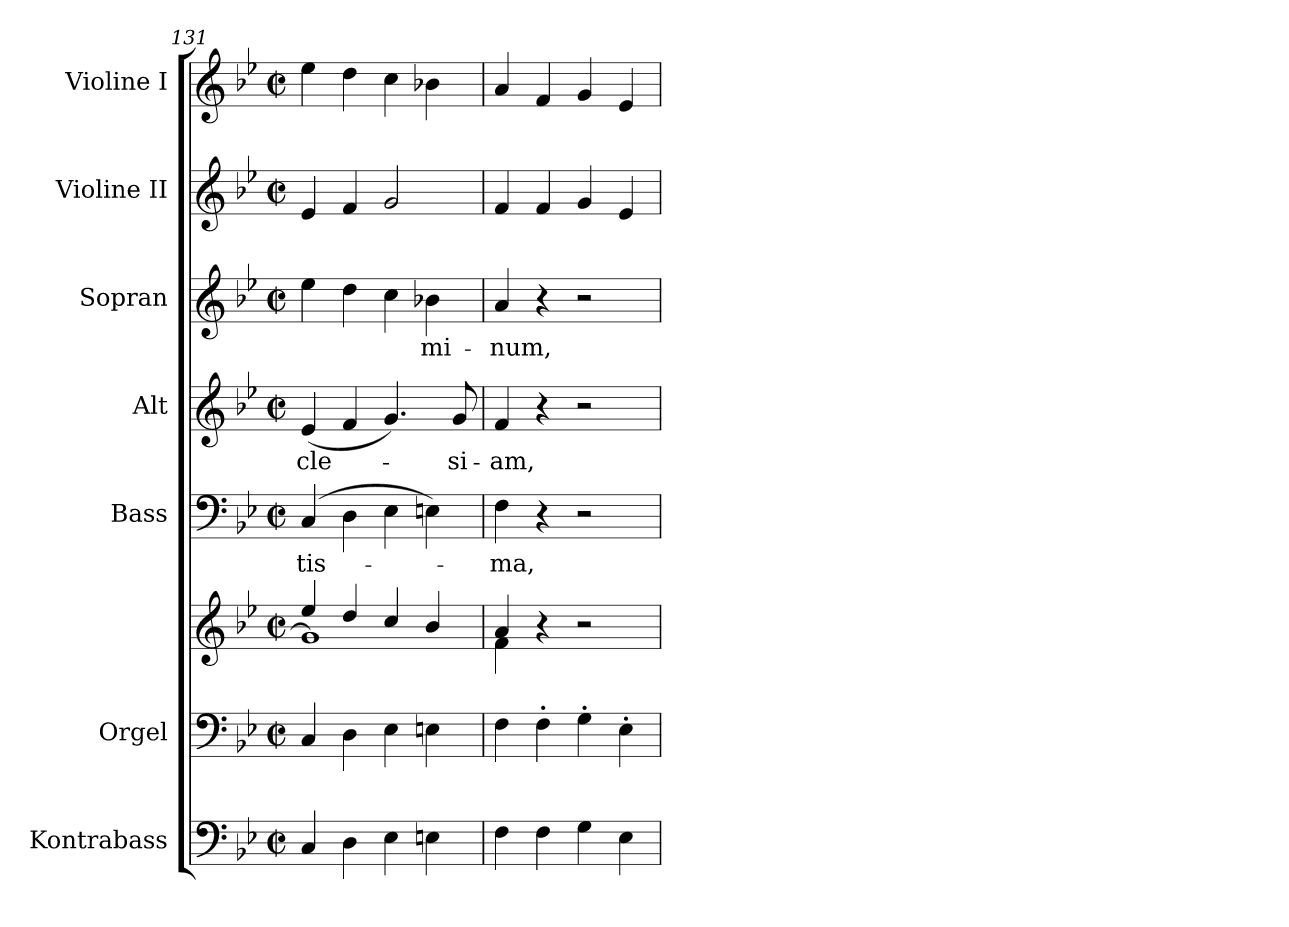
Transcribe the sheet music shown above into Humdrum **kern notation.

**kern	**kern	**kern	**kern	**text	**kern	**text	**kern	**text	**kern	**kern
*part7	*part6	*part6	*part5	*part5	*part4	*part4	*part3	*part3	*part2	*part1
*staff8	*staff7	*staff6	*staff5	*staff5	*staff4	*staff4	*staff3	*staff3	*staff2	*staff1
*I"Kontrabass	*I"Orgel	*	*I"Bass	*	*I"Alt	*	*I"Sopran	*	*I"Violine II	*I"Violine I
*I'Kb.	*I'Org.	*	*I'B	*	*I'A	*	*I'S	*	*I'Vl. II	*I'Vl. I
!!LO:PB:g=z
*clefF4	*clefF4	*clefG2	*clefF4	*	*clefG2	*	*clefG2	*	*clefG2	*clefG2
*ITrd7c12	*	*	*	*	*	*	*	*	*	*
*k[b-e-]	*k[b-e-]	*k[b-e-]	*k[b-e-]	*	*k[b-e-]	*	*k[b-e-]	*	*k[b-e-]	*k[b-e-]
*B-:	*B-:	*B-:	*B-:	*	*B-:	*	*B-:	*	*B-:	*B-:
*M2/2	*M2/2	*M2/2	*M2/2	*	*M2/2	*	*M2/2	*	*M2/2	*M2/2
*met(c|)	*met(c|)	*met(c|)	*met(c|)	*	*met(c|)	*	*met(c|)	*	*met(c|)	*met(c|)
=131	=131	=131	=131	=131	=131	=131	=131	=131	=131	=131
*	*	*^	*	*	*	*	*	*	*	*
!	!	!	!	!	!LO:LY:b	!	!LO:LY:b	!	!	!	!
4CC/	4C/	4ee-/	1g]	(4C/	-tis-	(<4e-/	-cle-	4ee-\	.	4e-/	4ee-\
4DD\	4D\	4dd/	.	4D\	.	4f/	.	4dd\	.	4f/	4dd\
4EE-\	4E-\	4cc/	.	4E-\	.	4.g/)	.	4cc\	.	2g/	4cc\
!	!	!	!	!	!	!	!	!	!LO:LY:b	!	!
4EEn\	4En\	4b-/	.	4En\)	.	.	.	4b-X\	-mi-	.	4b-X\
!	!	!	!	!	!	!	!LO:LY:b	!	!	!	!
.	.	.	.	.	.	8g/	-si-	.	.	.	.
=132	=132	=132	=132	=132	=132	=132	=132	=132	=132	=132	=132
!	!	!	!	!	!LO:LY:b	!	!LO:LY:b	!	!LO:LY:b	!	!
4FF\	4F\	4a/	4f\	4F\	-ma,	4f/	-am,	4a/	-num,	4f/	4a/
4FF\	4F'>\	4r	2.ryy	4r	.	4r	.	4r	.	4f/	4f/
4GG\	4G'>\	2r	.	2r	.	2r	.	2r	.	4g/	4g/
4EE-\	4E-'>\	.	.	.	.	.	.	.	.	4e-/	4e-/
*	*	*v	*v	*	*	*	*	*	*	*	*
=	=	=	=	=	=	=	=	=	=	=
*-	*-	*-	*-	*-	*-	*-	*-	*-	*-	*-
